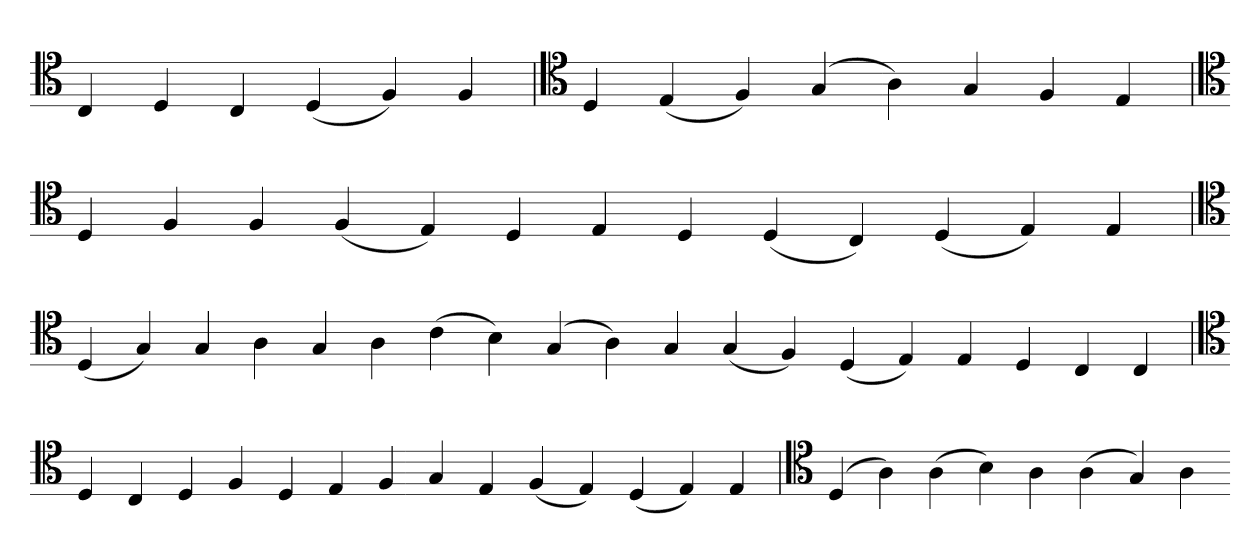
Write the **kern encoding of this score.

**kern
*part1
*staff1
*clefC4
=
4C
4D
4C
(4D
4F)
4F
=`
*clefC4
4D
(4E
4F)
(4G
4A)
4G
4F
4E
=`
*clefC4
4D
4F
4F
(4F
4E)
4D
4E
4D
(4D
4C)
(4D
4E)
4E
='
*clefC4
(4D
4G)
4G
4A
4G
4A
(4c
4B)
(4G
4A)
4G
(4G
4F)
(4D
4E)
4E
4D
4C
4C
='
*clefC4
4D
4C
4D
4F
4D
4E
4F
4G
4E
(4F
4E)
(4D
4E)
4E
=
*clefC4
(4D
4A)
(4A
4B)
4A
(4A
4G)
4A
=-
*-
